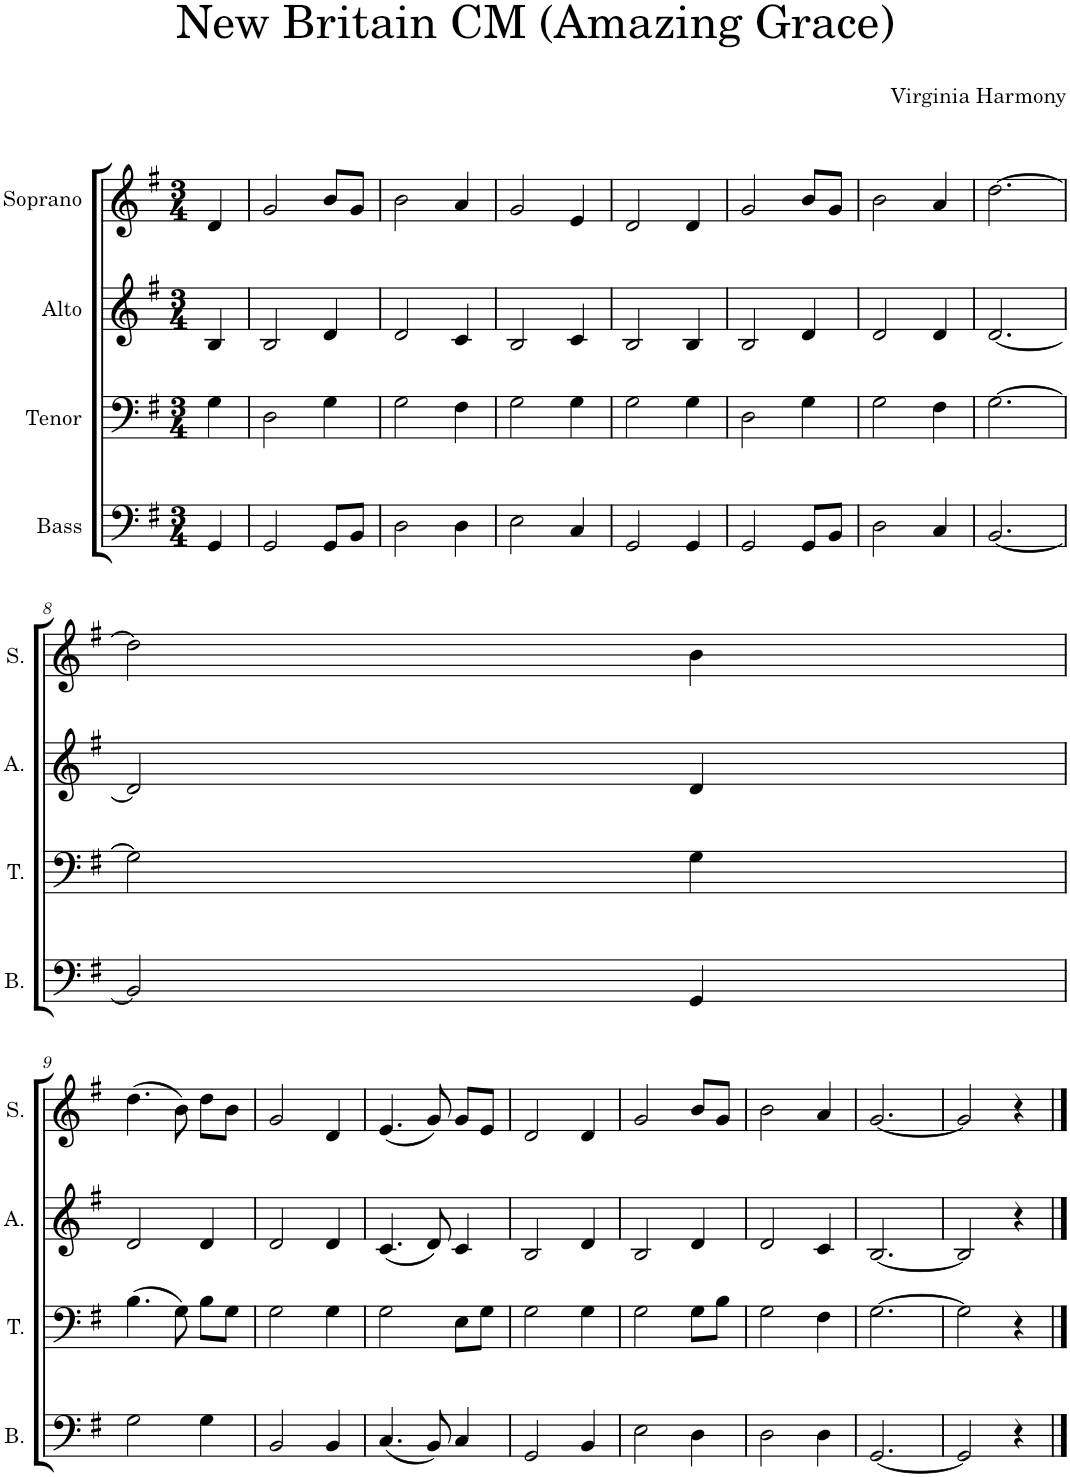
**kern	**kern	**kern	**kern
*part4	*part3	*part2	*part1
*staff4	*staff3	*staff2	*staff1
*I"Bass	*I"Tenor	*I"Alto	*I"Soprano
*I'B.	*I'T.	*I'A.	*I'S.
*clefF4	*clefF4	*clefG2	*clefG2
*k[f#]	*k[f#]	*k[f#]	*k[f#]
*M3/4	*M3/4	*M3/4	*M3/4
=	=	=	=
4GG/	4G\	4B/	4d/
=1	=1	=1	=1
2GG/	2D\	2B/	2g/
8GG/L	4G\	4d/	8b/L
8BB/J	.	.	8g/J
=2	=2	=2	=2
2D\	2G\	2d/	2b\
4D\	4F#\	4c/	4a/
=3	=3	=3	=3
2E\	2G\	2B/	2g/
4C/	4G\	4c/	4e/
=4	=4	=4	=4
2GG/	2G\	2B/	2d/
4GG/	4G\	4B/	4d/
=5	=5	=5	=5
2GG/	2D\	2B/	2g/
8GG/L	4G\	4d/	8b/L
8BB/J	.	.	8g/J
=6	=6	=6	=6
2D\	2G\	2d/	2b\
4C/	4F#\	4d/	4a/
=7	=7	=7	=7
[2.BB/	[2.G\	[2.d/	[2.dd\
!!LO:LB:g=z
=8	=8	=8	=8
2BB/]	2G\]	2d/]	2dd\]
4GG/	4G\	4d/	4b\
!!LO:LB:g=z
=9	=9	=9	=9
2G\	(4.B\	2d/	(4.dd\
.	8G\)	.	8b\)
4G\	8B\L	4d/	8dd\L
.	8G\J	.	8b\J
=10	=10	=10	=10
2BB/	2G\	2d/	2g/
4BB/	4G\	4d/	4d/
=11	=11	=11	=11
(4.C/	2G\	(4.c/	(<4.e/
8BB/)	.	8d/)	8g/)
4C/	8E\L	4c/	8g/L
.	8G\J	.	8e/J
=12	=12	=12	=12
2GG/	2G\	2B/	2d/
4BB/	4G\	4d/	4d/
=13	=13	=13	=13
2E\	2G\	2B/	2g/
4D\	8G\L	4d/	8b/L
.	8B\J	.	8g/J
=14	=14	=14	=14
2D\	2G\	2d/	2b\
4D\	4F#\	4c/	4a/
=15	=15	=15	=15
[2.GG/	[2.G\	[2.B/	[2.g/
=16	=16	=16	=16
2GG/]	2G\]	2B/]	2g/]
4r	4r	4r	4r
==	==	==	==
*-	*-	*-	*-
